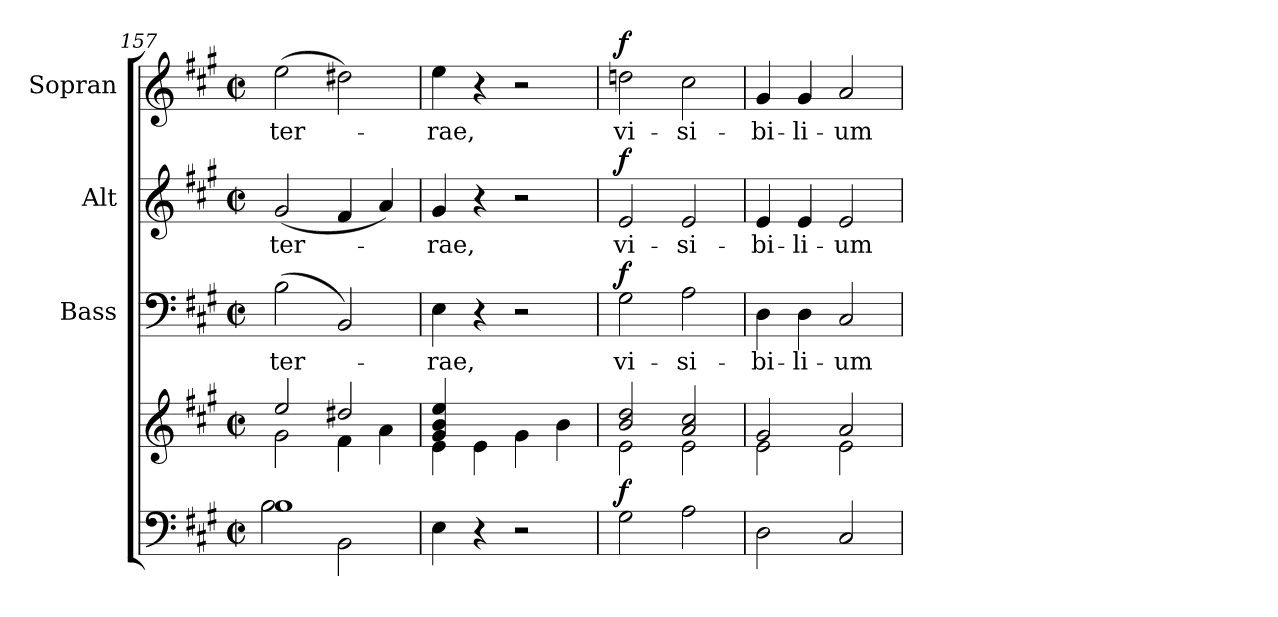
**kern	**kern	**dynam	**kern	**text	**dynam	**kern	**text	**dynam	**kern	**text	**dynam
*part4	*part4	*part4	*part3	*part3	*part3	*part2	*part2	*part2	*part1	*part1	*part1
*staff5	*staff4	*staff4/5	*staff3	*staff3	*staff3	*staff2	*staff2	*staff2	*staff1	*staff1	*staff1
*	*	*	*I"Bass	*	*	*I"Alt	*	*	*I"Sopran	*	*
*	*	*	*I'B.	*	*	*I'A.	*	*	*I'S.	*	*
*clefF4	*clefG2	*	*clefF4	*	*	*clefG2	*	*	*clefG2	*	*
*k[f#c#g#]	*k[f#c#g#]	*	*k[f#c#g#]	*	*	*k[f#c#g#]	*	*	*k[f#c#g#]	*	*
*A:	*A:	*	*A:	*	*	*A:	*	*	*A:	*	*
*M2/2	*M2/2	*	*M2/2	*	*	*M2/2	*	*	*M2/2	*	*
*met(c|)	*met(c|)	*	*met(c|)	*	*	*met(c|)	*	*	*met(c|)	*	*
=157	=157	=157	=157	=157	=157	=157	=157	=157	=157	=157	=157
*^	*^	*	*	*	*	*	*	*	*	*	*
!	!	!	!	!	!	!LO:LY:b	!	!	!LO:LY:b	!	!	!LO:LY:b	!
1B	2B\	2ee/	2g#\	.	(>2B\	ter-	.	(<2g#/	ter-	.	(>2ee\	ter-	.
.	2BB\	2dd#X/	4f#\	.	2BB/)	.	.	4f#/	.	.	2dd#X\)	.	.
.	.	.	4a\	.	.	.	.	4a/)	.	.	.	.	.
*v	*v	*	*	*	*	*	*	*	*	*	*	*	*
=158	=158	=158	=158	=158	=158	=158	=158	=158	=158	=158	=158	=158
!	!	!	!	!	!LO:LY:b	!	!	!LO:LY:b	!	!	!LO:LY:b	!
4E\	4g#/ 4b/ 4ee/	4e\	.	4E\	-rae,	.	4g#/	-rae,	.	4ee\	-rae,	.
4r	2.ryy	4e\	.	4r	.	.	4r	.	.	4r	.	.
2r	.	4g#\	.	2r	.	.	2r	.	.	2r	.	.
.	.	4b\	.	.	.	.	.	.	.	.	.	.
=159	=159	=159	=159	=159	=159	=159	=159	=159	=159	=159	=159	=159
!	!	!	!LO:DY:b	!	!LO:LY:b	!LO:DY:a	!	!LO:LY:b	!LO:DY:a	!	!LO:LY:b	!LO:DY:a
2G#\	2b/ 2dd/	2e\	f	2G#\	vi-	f	2e/	vi-	f	2ddn\	vi-	f
!	!	!	!	!	!LO:LY:b	!	!	!LO:LY:b	!	!	!LO:LY:b	!
2A\	2a/ 2cc#/	2e\	.	2A\	-si-	.	2e/	-si-	.	2cc#\	-si-	.
!!LO:PB:g=z
=160	=160	=160	=160	=160	=160	=160	=160	=160	=160	=160	=160	=160
!	!	!	!	!	!LO:LY:b	!	!	!LO:LY:b	!	!	!LO:LY:b	!
2D\	2g#/	2e\	.	4D\	-bi-	.	4e/	-bi-	.	4g#/	-bi-	.
!	!	!	!	!	!LO:LY:b	!	!	!LO:LY:b	!	!	!LO:LY:b	!
.	.	.	.	4D\	-li-	.	4e/	-li-	.	4g#/	-li-	.
!	!	!	!	!	!LO:LY:b	!	!	!LO:LY:b	!	!	!LO:LY:b	!
2C#/	2a/	2e\	.	2C#/	-um	.	2e/	-um	.	2a/	-um	.
*	*v	*v	*	*	*	*	*	*	*	*	*	*
=	=	=	=	=	=	=	=	=	=	=	=
*-	*-	*-	*-	*-	*-	*-	*-	*-	*-	*-	*-
